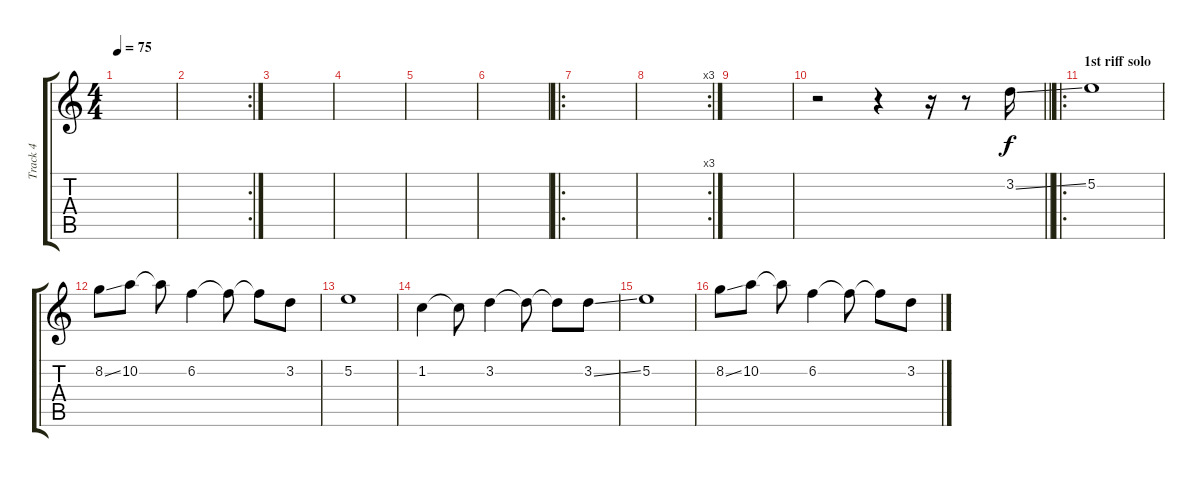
\track ("Track 4" "Track 4") {instrument distortionguitar}
\staff {score tabs}
\tuning (E4 B3 G3 D3 A2 E2) {hide}
\ts (4 4)
\tempo 75
\clef g2
\ks c
|
\rc 2
|
|
|
|
|
\ro
|
\rc 3
|
|
\barLineRight lightlight
r.2 r.4 r.16 r.8 3.2{ss}.16 |
\ro
\section ("" "1st riff solo")
5.2.1 |
8.2{ss}.8 10.2.8 10.2{t}.8 6.2.4 6.2{t}.8 6.2{t}.8 3.2.8 |
5.2.1 |
1.2.4 1.2{t}.8 3.2.4 3.2{t}.8 3.2{t}.8 3.2{ss}.8 |
5.2.1 |
8.2{ss}.8 10.2.8 10.2{t}.8 6.2.4 6.2{t}.8 6.2{t}.8 3.2.8
